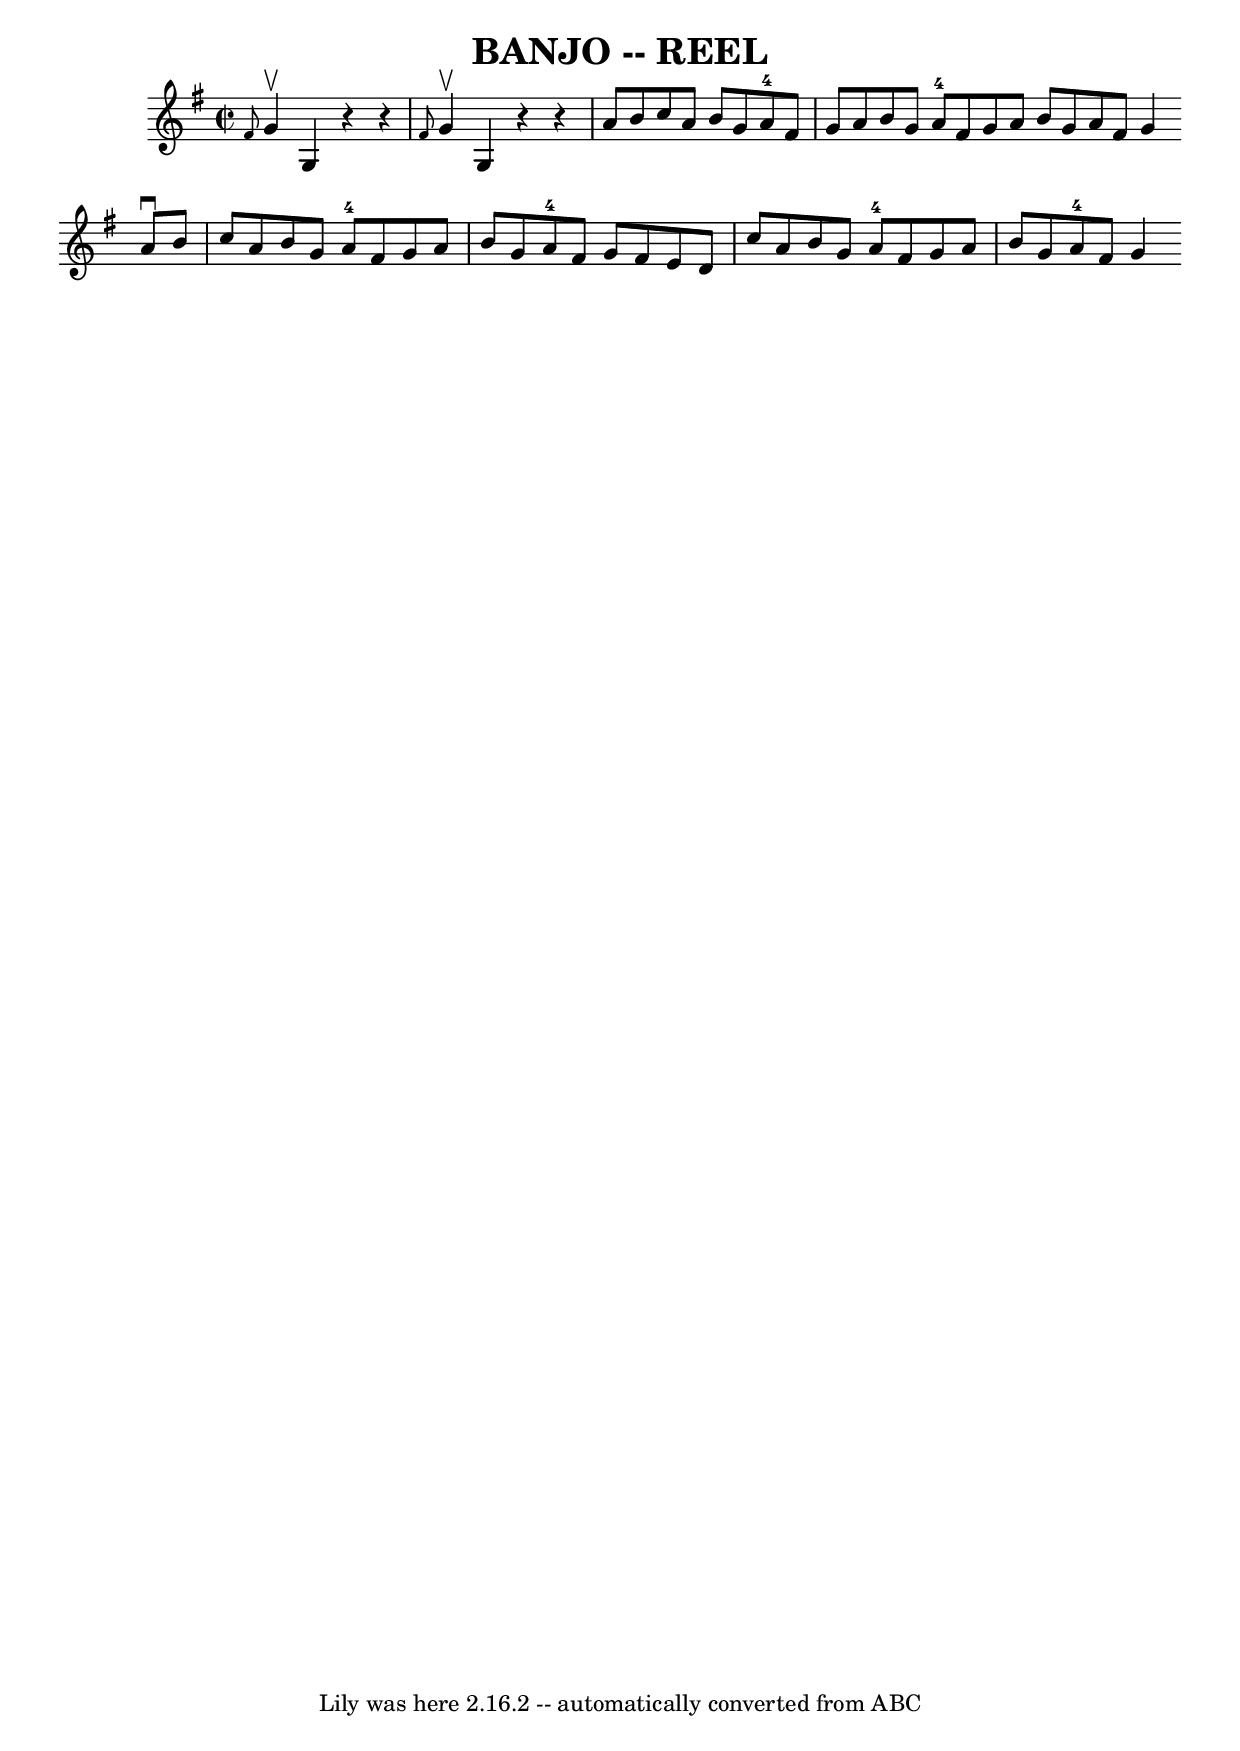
\version "2.16.2"
\include "Mammoth.ily"
\header {
  %% book = "Ryan's Mammoth Collection of Fiddle Tunes"
  crossRefNumber = "1"
  footnotes = ""
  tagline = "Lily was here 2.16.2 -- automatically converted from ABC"
  title = "BANJO -- REEL"

}
voicedefault =  {


  \override Staff.TimeSignature #'style = #'C
  \time 2/2 
  \key g \major
  \grace { fis'8  
	 } g'4^\upbow   |
  g4 
  r4   r4 \grace { fis'8  
		 } g'4^\upbow   |
  g4    r4   r4 a'8  
  b'8    |
  c''8 a'8 b'8 g'8 a'8-4 fis'8 g'8    
  a'8    |
  b'8 g'8 a'8-4 fis'8 g'8 a'8    \bar ":|"   
  b'8 g'8 a'8 fis'8 g'4    \bar "|:" a'8^\downbow b'8     |
  c''8 a'8 b'8 g'8 a'8-4 fis'8 g'8 a'8     |
  b'8 g'8 a'8-4 fis'8 g'8 fis'8 e'8 d'8     |
  c''8 a'8 b'8 g'8 a'8-4 fis'8 g'8 a'8     |
  b'8 g'8 a'8-4 fis'8 g'4    \bar ":|"   

}

\score{
  <<

    \context Staff="default"
    {
      \voicedefault 
      
    }

  >>
  \layout {
    
  }
  \midi {
  }

}
